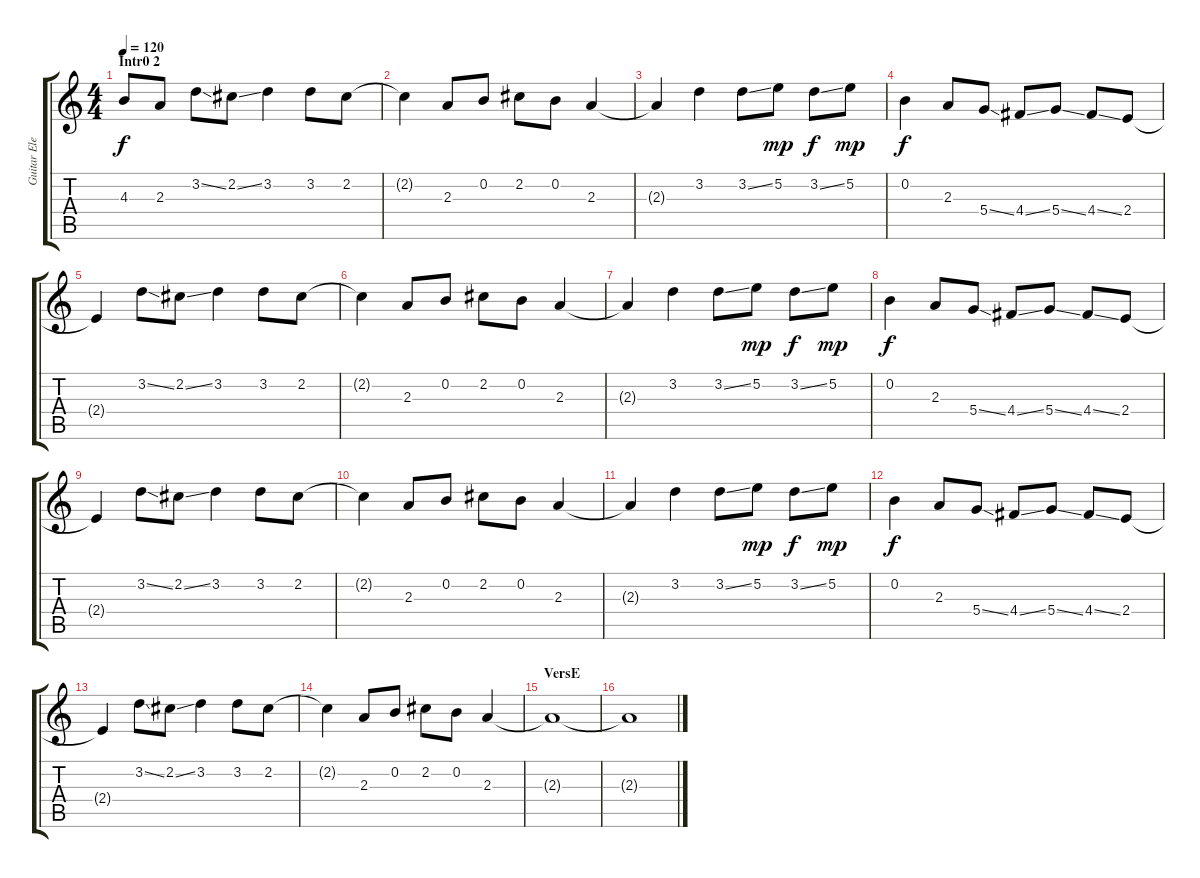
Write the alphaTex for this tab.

\track ("Guitar Electric (Jazz)" "Guitar Ele") {instrument electricguitarjazz}
\staff {score tabs}
\tuning (E4 B3 G3 D3 A2 E2) {hide}
\ts (4 4)
\section ("" "Intr0 2")
\tempo 120
\clef g2
\ks c
4.3.8{dy f volume 13} 2.3.8 3.2{ss}.8 2.2{ss}.8 3.2.4 3.2.8 2.2.8 |
2.2{t}.4 2.3.8 0.2.8 2.2.8 0.2.8 2.3.4 |
2.3{t}.4 3.2.4 3.2{ss}.8 5.2.8{dy mp} 3.2{ss}.8{dy f} 5.2.8{dy mp} |
0.2.4{dy f} 2.3.8 5.4{ss}.8 4.4{ss}.8 5.4{ss}.8 4.4{ss}.8 2.4.8 |
2.4{t}.4 3.2{ss}.8 2.2{ss}.8 3.2.4 3.2.8 2.2.8 |
2.2{t}.4 2.3.8 0.2.8 2.2.8 0.2.8 2.3.4 |
2.3{t}.4 3.2.4 3.2{ss}.8 5.2.8{dy mp} 3.2{ss}.8{dy f} 5.2.8{dy mp} |
0.2.4{dy f} 2.3.8 5.4{ss}.8 4.4{ss}.8 5.4{ss}.8 4.4{ss}.8 2.4.8 |
2.4{t}.4 3.2{ss}.8 2.2{ss}.8 3.2.4 3.2.8 2.2.8 |
2.2{t}.4 2.3.8 0.2.8 2.2.8 0.2.8 2.3.4 |
2.3{t}.4 3.2.4 3.2{ss}.8 5.2.8{dy mp} 3.2{ss}.8{dy f} 5.2.8{dy mp} |
0.2.4{dy f} 2.3.8 5.4{ss}.8 4.4{ss}.8 5.4{ss}.8 4.4{ss}.8 2.4.8 |
2.4{t}.4 3.2{ss}.8 2.2{ss}.8 3.2.4 3.2.8 2.2.8 |
2.2{t}.4 2.3.8 0.2.8 2.2.8 0.2.8 2.3.4 |
\section ("" "VersE")
2.3{t}.1 |
2.3{t}.1
